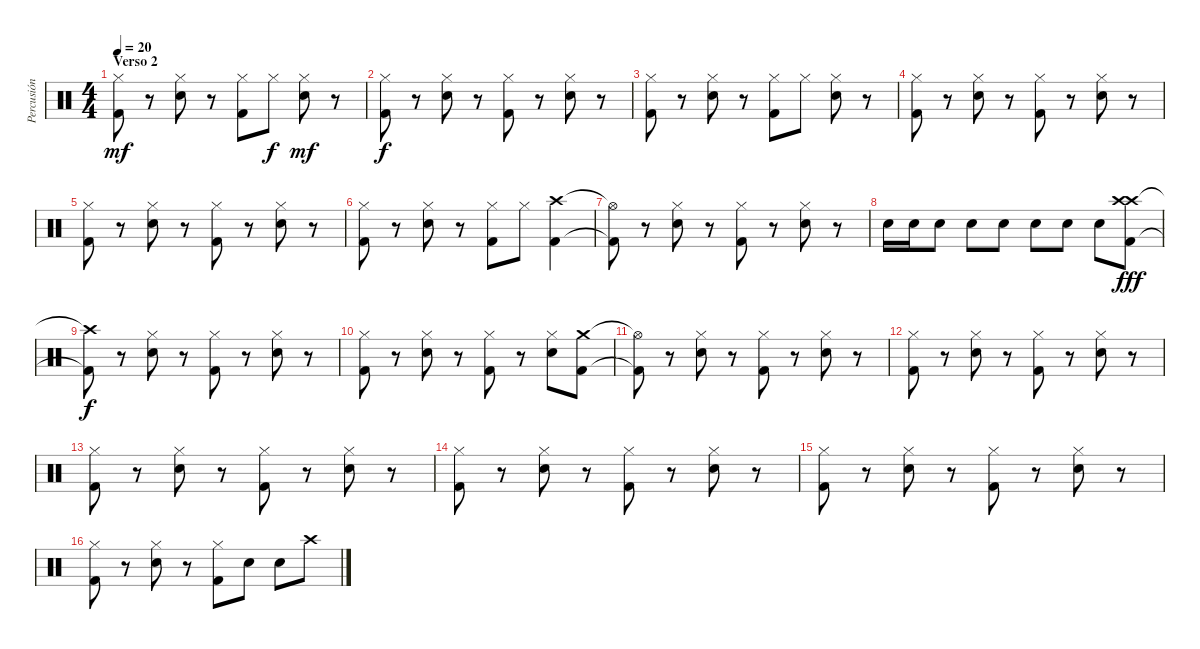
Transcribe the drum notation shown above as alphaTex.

\track ("Percusión" "Percusión") {instrument percussion}
\staff {score}
\articulation defaults
\ts (4 4)
\section ("" "Verso 2")
\tempo 20
\clef neutral
\ks c
("Hi-Hat (closed)" "Kick (hit) 2").8{dy mf} r.8 ("Hi-Hat (closed)" "Snare (hit) 2").8 r.8 ("Hi-Hat (closed)" "Kick (hit) 2").8 "Hi-Hat (closed)".8{dy f} ("Hi-Hat (closed)" "Snare (hit) 2").8{dy mf} r.8 |
("Hi-Hat (closed)" "Kick (hit) 2").8{dy f} r.8 ("Hi-Hat (closed)" "Snare (hit) 2").8 r.8 ("Hi-Hat (closed)" "Kick (hit) 2").8 r.8 ("Hi-Hat (closed)" "Snare (hit) 2").8 r.8 |
("Hi-Hat (closed)" "Kick (hit) 2").8 r.8 ("Hi-Hat (closed)" "Snare (hit) 2").8 r.8 ("Hi-Hat (closed)" "Kick (hit) 2").8 "Hi-Hat (closed)".8 ("Hi-Hat (closed)" "Snare (hit) 2").8 r.8 |
("Hi-Hat (closed)" "Kick (hit) 2").8 r.8 ("Hi-Hat (closed)" "Snare (hit) 2").8 r.8 ("Hi-Hat (closed)" "Kick (hit) 2").8 r.8 ("Hi-Hat (closed)" "Snare (hit) 2").8 r.8 |
("Hi-Hat (closed)" "Kick (hit) 2").8 r.8 ("Hi-Hat (closed)" "Snare (hit) 2").8 r.8 ("Hi-Hat (closed)" "Kick (hit) 2").8 r.8 ("Hi-Hat (closed)" "Snare (hit) 2").8 r.8 |
("Hi-Hat (closed)" "Kick (hit) 2").8 r.8 ("Hi-Hat (closed)" "Snare (hit) 2").8 r.8 ("Hi-Hat (closed)" "Kick (hit) 2").8 "Hi-Hat (closed)".8 ("Crash high (hit)" "Kick (hit) 2").4 |
("Hi-Hat (open)"{t} "Kick (hit) 2"{t}).8 r.8 ("Hi-Hat (closed)" "Snare (hit) 2").8 r.8 ("Hi-Hat (closed)" "Kick (hit) 2").8 r.8 ("Hi-Hat (closed)" "Snare (hit) 2").8 r.8 |
"Snare (hit) 2".16 "Snare (hit) 2".16 "Snare (hit) 2".8 "Snare (hit) 2".8 "Snare (hit) 2".8 "Snare (hit) 2".8 "Snare (hit) 2".8 "Snare (hit) 2".8 ("Crash high (hit)" "Kick (hit) 2" "Crash high (hit)").8{dy fff} |
("Crash high (hit)"{t} "Kick (hit) 2"{t}).8{dy f} r.8 ("Hi-Hat (closed)" "Snare (hit) 2").8 r.8 ("Hi-Hat (closed)" "Kick (hit) 2").8 r.8 ("Hi-Hat (closed)" "Snare (hit) 2").8 r.8 |
("Hi-Hat (closed)" "Kick (hit) 2").8 r.8 ("Hi-Hat (closed)" "Snare (hit) 2").8 r.8 ("Hi-Hat (closed)" "Kick (hit) 2").8 r.8 ("Hi-Hat (closed)" "Snare (hit) 2").8 ("Crash medium (hit)" "Kick (hit) 2").8 |
("Hi-Hat (open)"{t} "Kick (hit) 2"{t}).8 r.8 ("Hi-Hat (closed)" "Snare (hit) 2").8 r.8 ("Hi-Hat (closed)" "Kick (hit) 2").8 r.8 ("Hi-Hat (closed)" "Snare (hit) 2").8 r.8 |
("Hi-Hat (closed)" "Kick (hit) 2").8 r.8 ("Hi-Hat (closed)" "Snare (hit) 2").8 r.8 ("Hi-Hat (closed)" "Kick (hit) 2").8 r.8 ("Hi-Hat (closed)" "Snare (hit) 2").8 r.8 |
("Hi-Hat (closed)" "Kick (hit) 2").8 r.8 ("Hi-Hat (closed)" "Snare (hit) 2").8 r.8 ("Hi-Hat (closed)" "Kick (hit) 2").8 r.8 ("Hi-Hat (closed)" "Snare (hit) 2").8 r.8 |
("Hi-Hat (closed)" "Kick (hit) 2").8 r.8 ("Hi-Hat (closed)" "Snare (hit) 2").8 r.8 ("Hi-Hat (closed)" "Kick (hit) 2").8 r.8 ("Hi-Hat (closed)" "Snare (hit) 2").8 r.8 |
("Hi-Hat (closed)" "Kick (hit) 2").8 r.8 ("Hi-Hat (closed)" "Snare (hit) 2").8 r.8 ("Hi-Hat (closed)" "Kick (hit) 2").8 r.8 ("Hi-Hat (closed)" "Snare (hit) 2").8 r.8 |
("Hi-Hat (closed)" "Kick (hit) 2").8 r.8 ("Hi-Hat (closed)" "Snare (hit) 2").8 r.8 ("Hi-Hat (closed)" "Kick (hit) 2").8 "Snare (hit) 2".8 "Snare (hit) 2".8 "Crash high (hit)".8
